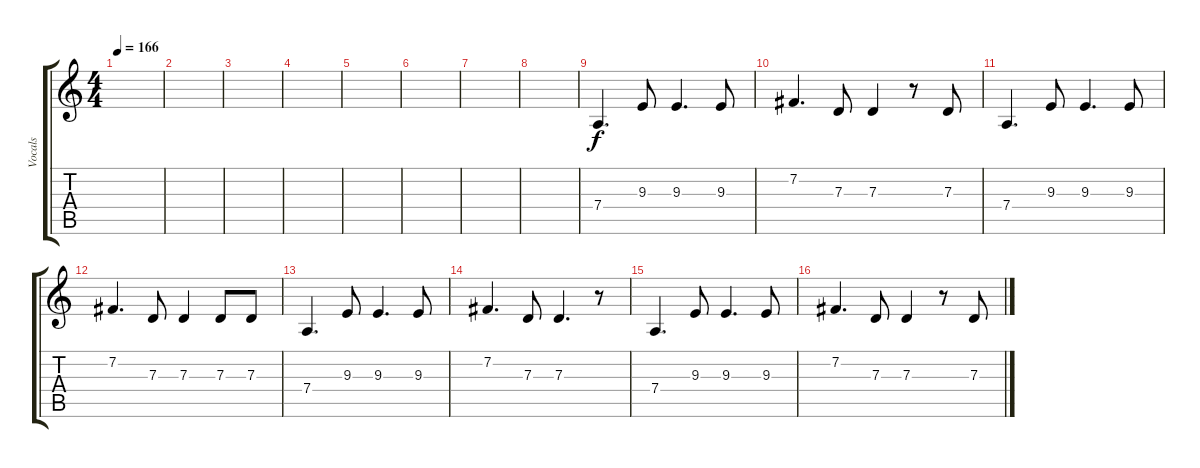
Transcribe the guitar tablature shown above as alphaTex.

\track ("Vocals" "Vocals") {instrument altosax}
\staff {score tabs}
\tuning (E4 B3 G3 D3 A2 E2) {hide}
\ts (4 4)
\tempo 166
\clef g2
\ks c
|
|
|
|
|
|
|
|
7.4.4{d} 9.3.8 9.3.4{d} 9.3.8 |
7.2.4{d} 7.3.8 7.3.4 r.8 7.3.8 |
7.4.4{d} 9.3.8 9.3.4{d} 9.3.8 |
7.2.4{d} 7.3.8 7.3.4 7.3.8 7.3.8 |
7.4.4{d} 9.3.8 9.3.4{d} 9.3.8 |
7.2.4{d} 7.3.8 7.3.4{d} r.8 |
7.4.4{d} 9.3.8 9.3.4{d} 9.3.8 |
7.2.4{d} 7.3.8 7.3.4 r.8 7.3.8
